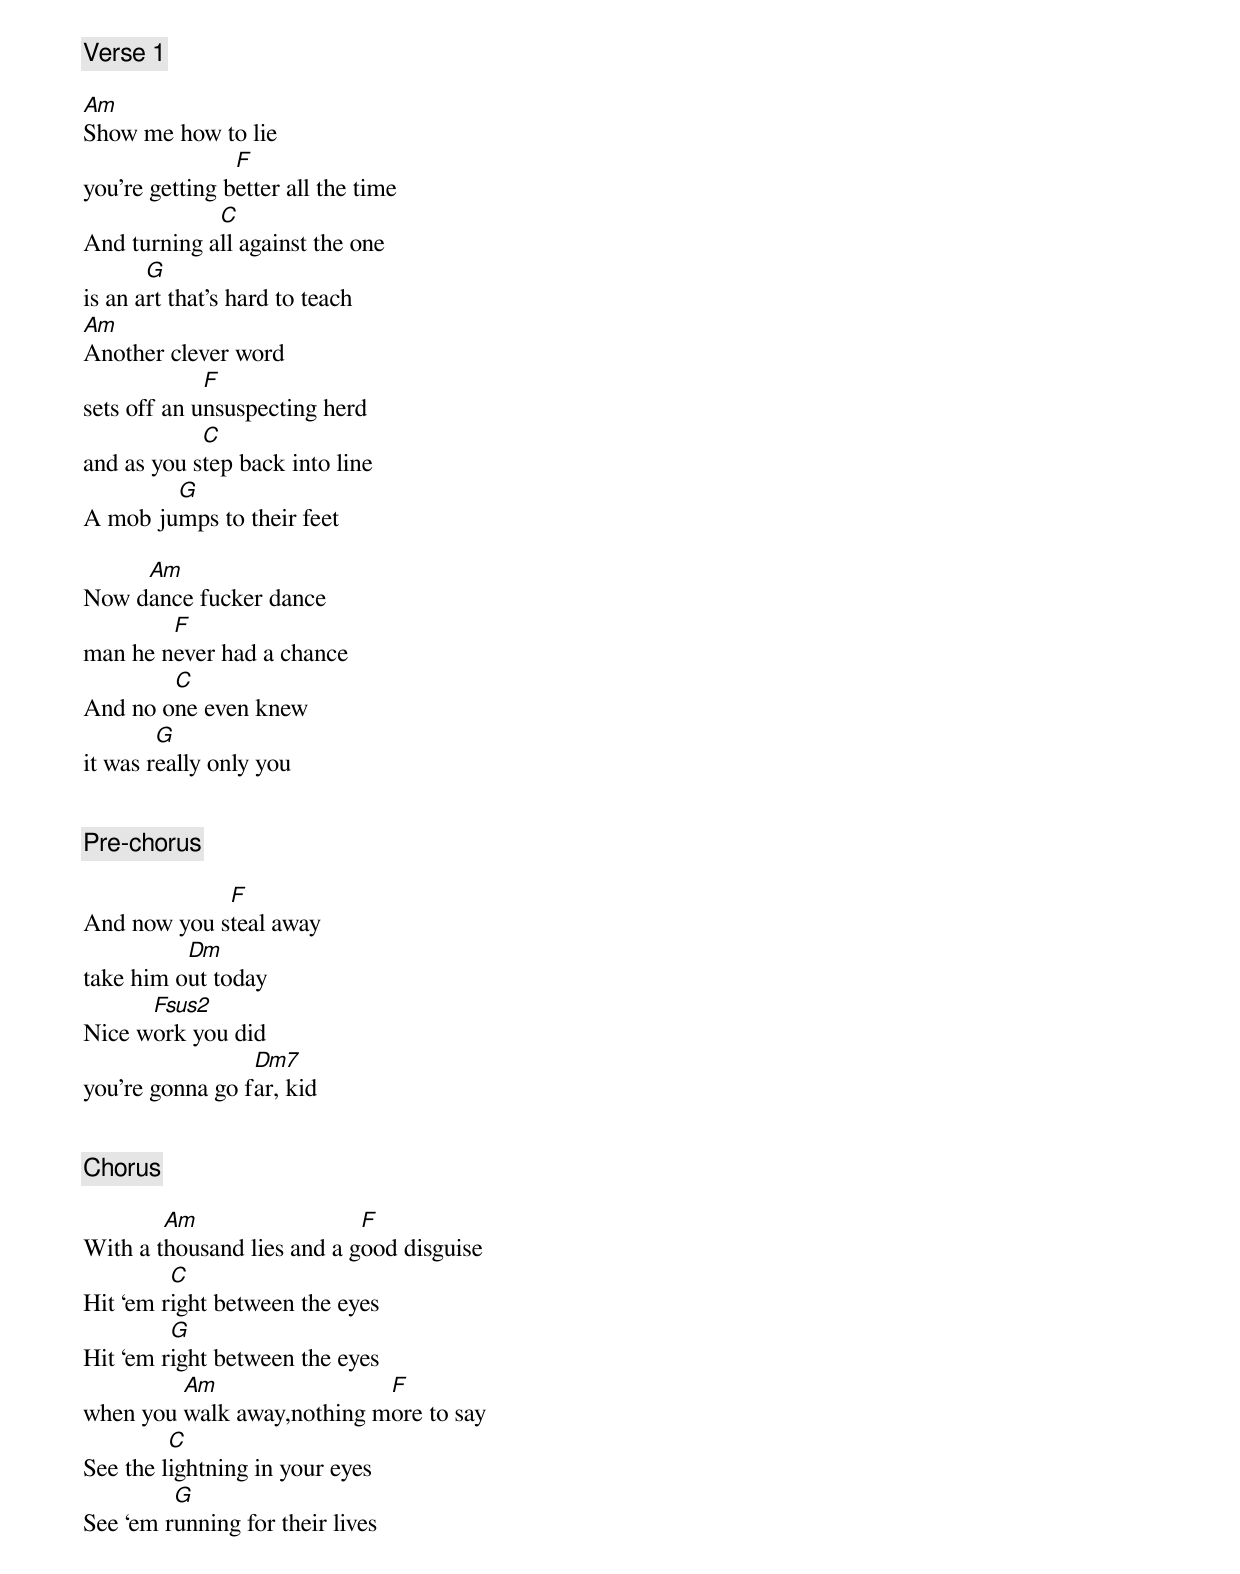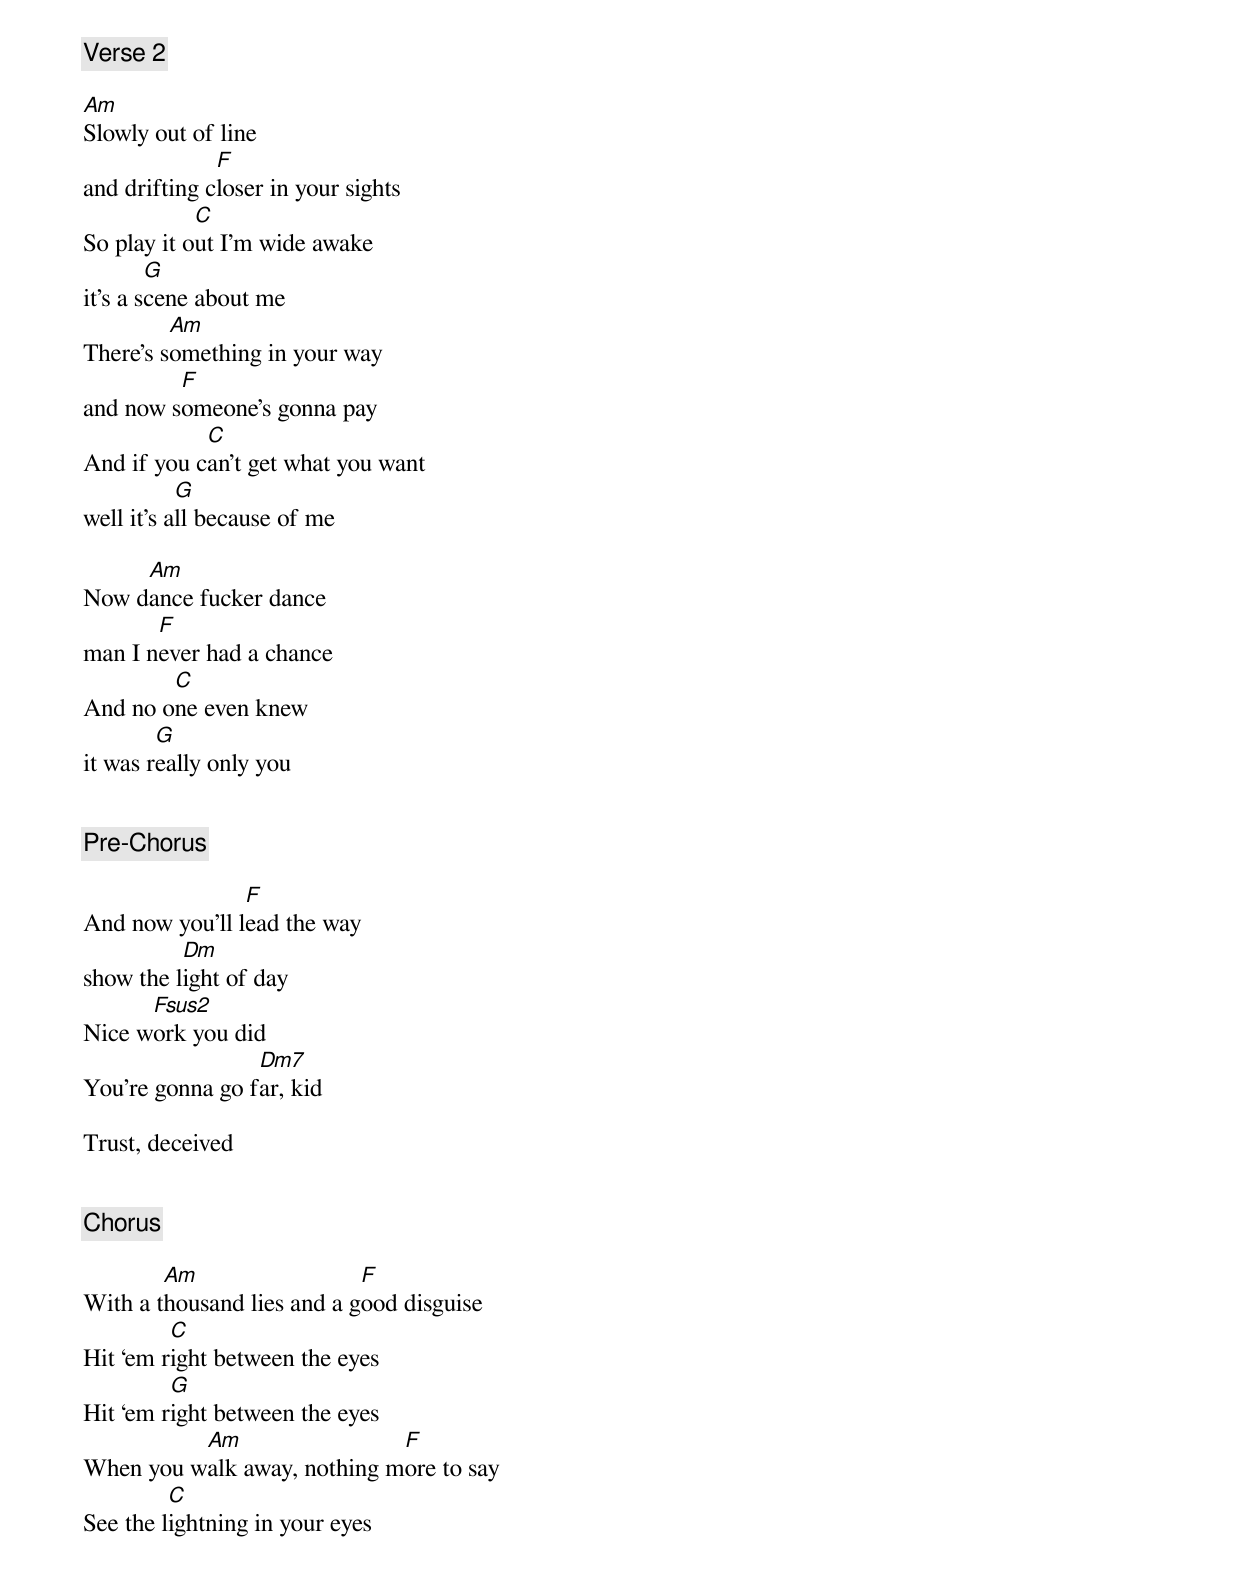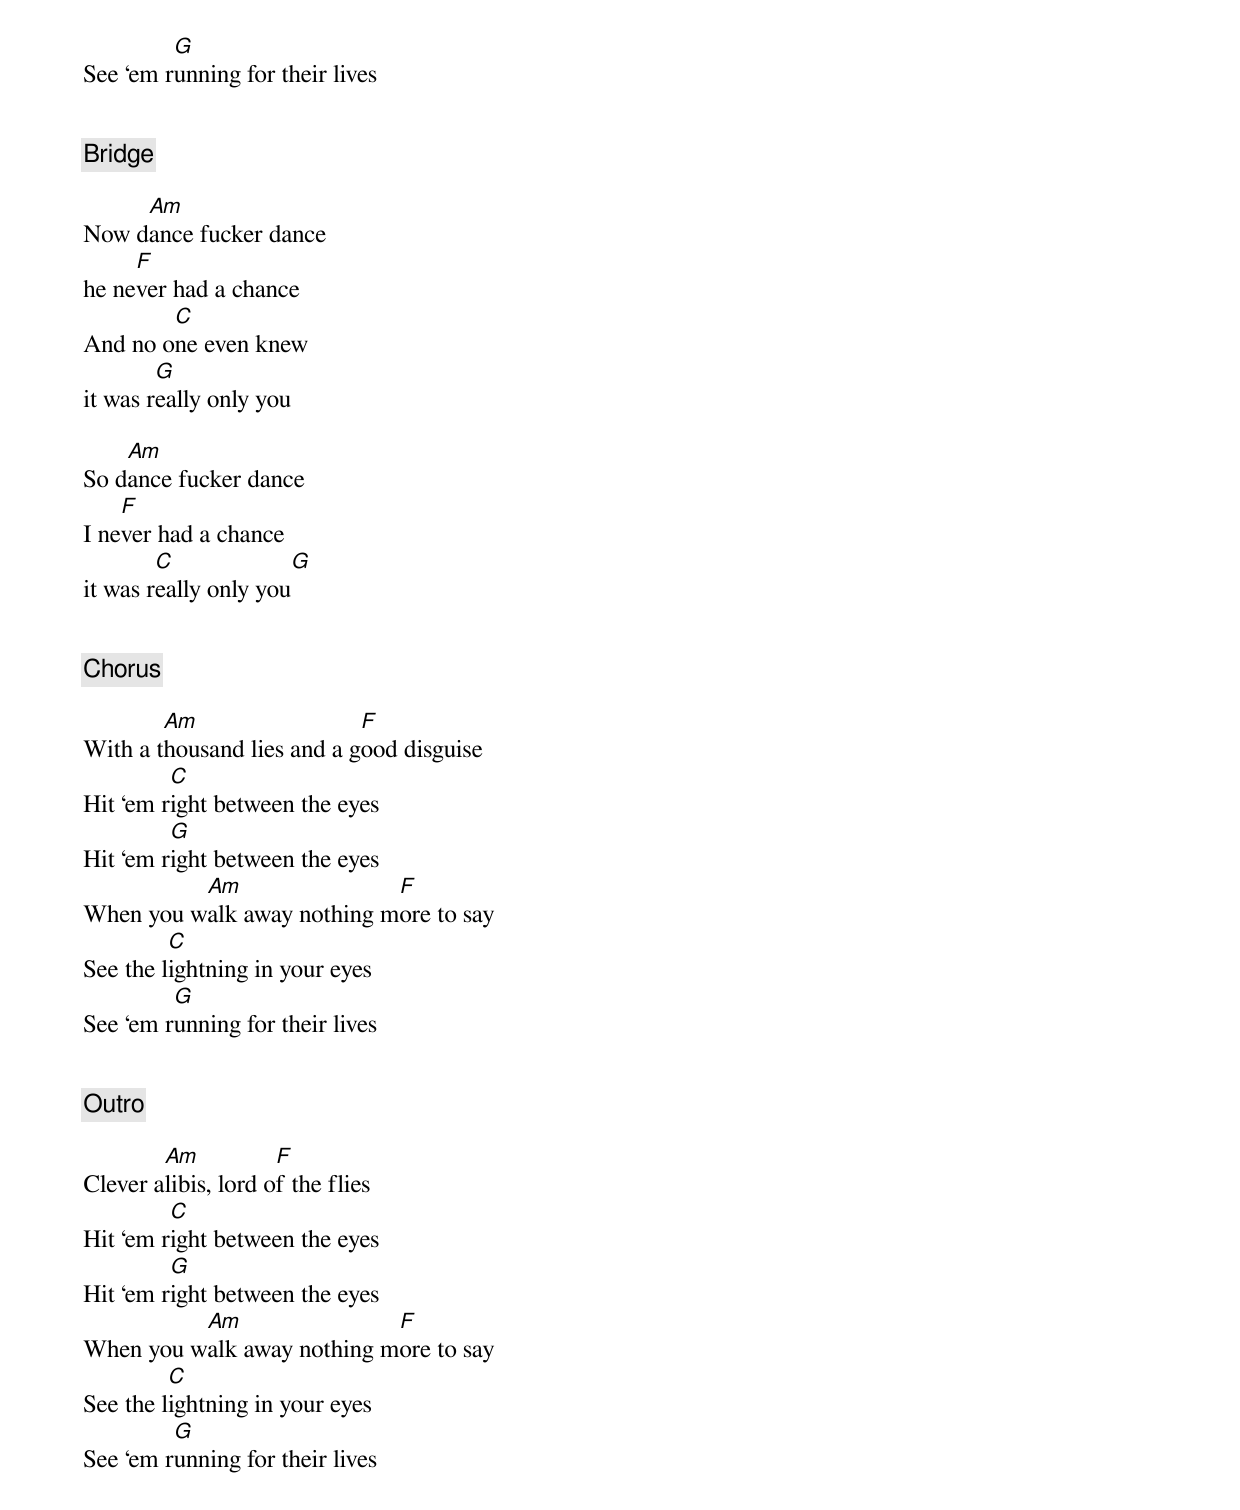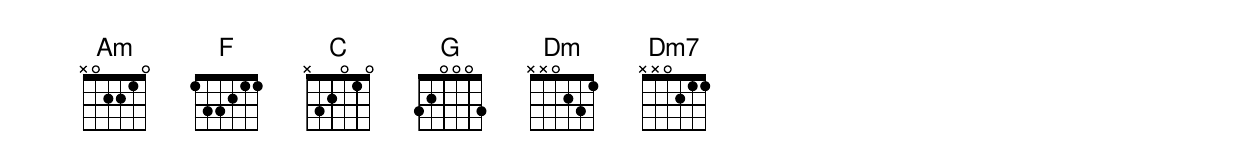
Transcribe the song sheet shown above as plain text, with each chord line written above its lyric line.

[Verse 1]

Am
Show me how to lie
                F
you’re getting better all the time
             C
And turning all against the one
       G
is an art that’s hard to teach
Am
Another clever word
             F
sets off an unsuspecting herd
            C
and as you step back into line
        G
A mob jumps to their feet

     Am
Now dance fucker dance
        F
man he never had a chance
        C
And no one even knew
        G
it was really only you


[Pre-chorus]

             F
And now you steal away
          Dm
take him out today
      Fsus2
Nice work you did
                 Dm7
you’re gonna go far, kid


[Chorus]

        Am                  F
With a thousand lies and a good disguise
         C
Hit ‘em right between the eyes
         G
Hit ‘em right between the eyes
         Am                 F
when you walk away,nothing more to say
         C
See the lightning in your eyes
         G
See ‘em running for their lives


[Verse 2]

Am
Slowly out of line
              F
and drifting closer in your sights
            C
So play it out I’m wide awake
        G
it’s a scene about me
         Am
There’s something in your way
         F
and now someone's gonna pay
            C
And if you can’t get what you want
           G
well it’s all because of me

     Am
Now dance fucker dance
       F
man I never had a chance
        C
And no one even knew
        G
it was really only you


[Pre-Chorus]

                F
And now you’ll lead the way
          Dm
show the light of day
      Fsus2
Nice work you did
                 Dm7
You’re gonna go far, kid

Trust, deceived


[Chorus]

        Am                  F
With a thousand lies and a good disguise
         C
Hit ‘em right between the eyes
         G
Hit ‘em right between the eyes
          Am                 F
When you walk away, nothing more to say
         C
See the lightning in your eyes
         G
See ‘em running for their lives


[Bridge]

     Am
Now dance fucker dance
     F
he never had a chance
        C
And no one even knew
        G
it was really only you

    Am
So dance fucker dance
    F
I never had a chance
        C              G
it was really only you


[Chorus]

        Am                  F
With a thousand lies and a good disguise
         C
Hit ‘em right between the eyes
         G
Hit ‘em right between the eyes
          Am                F
When you walk away nothing more to say
         C
See the lightning in your eyes
         G
See ‘em running for their lives


[Outro]

        Am           F
Clever alibis, lord of the flies
         C
Hit ‘em right between the eyes
         G
Hit ‘em right between the eyes
          Am                F
When you walk away nothing more to say
         C
See the lightning in your eyes
         G
See ‘em running for their lives
